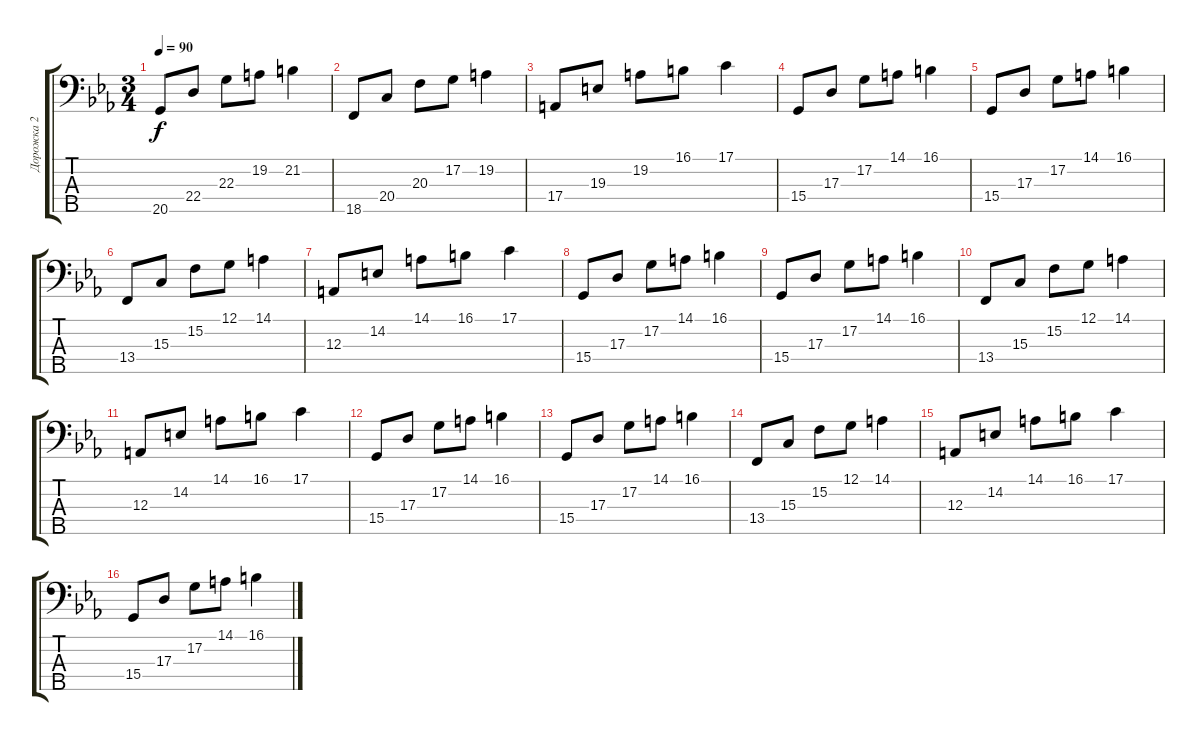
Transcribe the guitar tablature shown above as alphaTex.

\track ("Дорожка 2" "Дорожка 2") {instrument acousticgrandpiano}
\staff {score tabs}
\tuning (G2 D2 A1 E1 B0) {hide}
\ts (3 4)
\tempo 90
\clef f4
\ks cminor
20.5.8{dy f} 22.4.8 22.3.8 19.2.8 21.2.4 |
18.5.8 20.4.8 20.3.8 17.2.8 19.2.4 |
17.4.8 19.3.8 19.2.8 16.1.8 17.1.4 |
15.4.8 17.3.8 17.2.8 14.1.8 16.1.4 |
15.4.8 17.3.8 17.2.8 14.1.8 16.1.4 |
13.4.8 15.3.8 15.2.8 12.1.8 14.1.4 |
12.3.8 14.2.8 14.1.8 16.1.8 17.1.4 |
15.4.8 17.3.8 17.2.8 14.1.8 16.1.4 |
15.4.8 17.3.8 17.2.8 14.1.8 16.1.4 |
13.4.8 15.3.8 15.2.8 12.1.8 14.1.4 |
12.3.8 14.2.8 14.1.8 16.1.8 17.1.4 |
15.4.8 17.3.8 17.2.8 14.1.8 16.1.4 |
15.4.8 17.3.8 17.2.8 14.1.8 16.1.4 |
13.4.8 15.3.8 15.2.8 12.1.8 14.1.4 |
12.3.8 14.2.8 14.1.8 16.1.8 17.1.4 |
15.4.8 17.3.8 17.2.8 14.1.8 16.1.4
